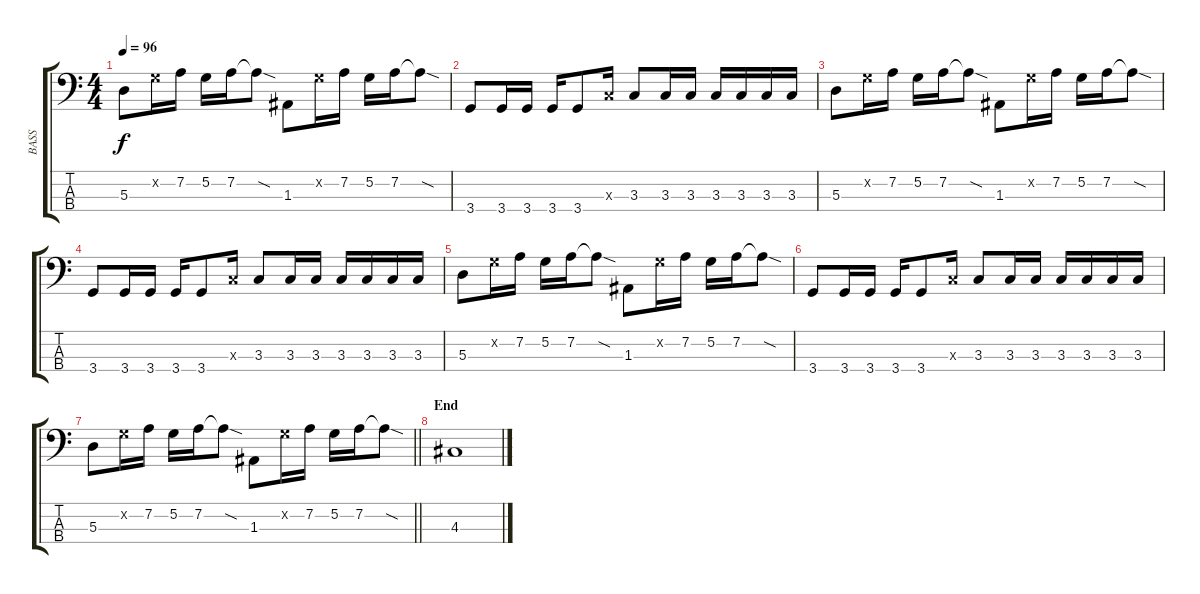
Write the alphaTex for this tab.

\track ("BASS" "BASS") {instrument electricbassfinger}
\staff {score tabs}
\tuning (G2 D2 A1 E1) {hide}
\ts (4 4)
\tempo 96
\clef f4
\ks c
5.3.8{dy f} 5.2{x}.16 7.2.16 5.2.16 7.2.16 7.2{sod t}.8 1.3.8 5.2{x}.16 7.2.16 5.2.16 7.2.16 7.2{sod t}.8 |
3.4.8 3.4.16 3.4.16 3.4.16 3.4.8 3.3{x}.16 3.3.8 3.3.16 3.3.16 3.3.16 3.3.16 3.3.16 3.3.16 |
5.3.8 5.2{x}.16 7.2.16 5.2.16 7.2.16 7.2{sod t}.8 1.3.8 5.2{x}.16 7.2.16 5.2.16 7.2.16 7.2{sod t}.8 |
3.4.8 3.4.16 3.4.16 3.4.16 3.4.8 3.3{x}.16 3.3.8 3.3.16 3.3.16 3.3.16 3.3.16 3.3.16 3.3.16 |
5.3.8 5.2{x}.16 7.2.16 5.2.16 7.2.16 7.2{sod t}.8 1.3.8 5.2{x}.16 7.2.16 5.2.16 7.2.16 7.2{sod t}.8 |
3.4.8 3.4.16 3.4.16 3.4.16 3.4.8 3.3{x}.16 3.3.8 3.3.16 3.3.16 3.3.16 3.3.16 3.3.16 3.3.16 |
\barLineRight lightlight
5.3.8 5.2{x}.16 7.2.16 5.2.16 7.2.16 7.2{sod t}.8 1.3.8 5.2{x}.16 7.2.16 5.2.16 7.2.16 7.2{sod t}.8 |
\section ("" "End")
4.3.1
